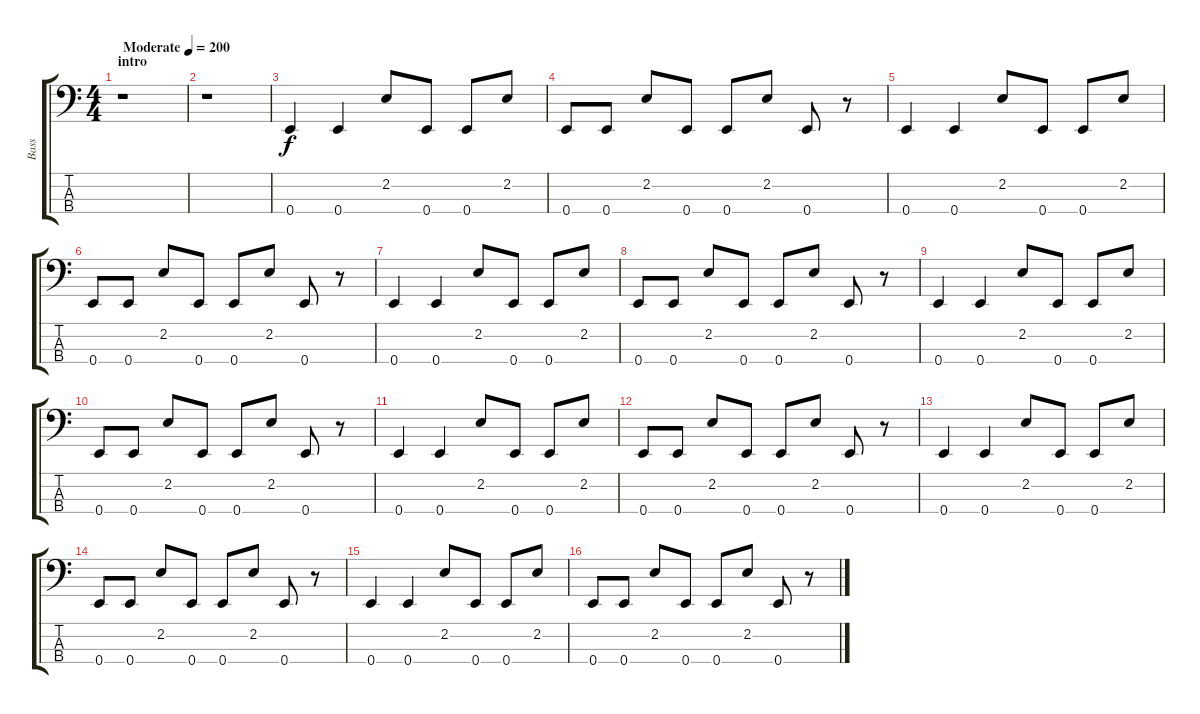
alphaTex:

\track ("Bass" "Bass") {instrument slapbass1}
\staff {score tabs}
\tuning (G2 D2 A1 E1) {hide}
\ts (4 4)
\section ("" "intro")
\tempo (200 "Moderate")
\clef f4
\ks c
r.1{dy f instrument slapbass1} |
r.1 |
0.4.4 0.4.4 2.2.8 0.4.8 0.4.8 2.2.8 |
0.4.8 0.4.8 2.2.8 0.4.8 0.4.8 2.2.8 0.4.8 r.8 |
0.4.4 0.4.4 2.2.8 0.4.8 0.4.8 2.2.8 |
0.4.8 0.4.8 2.2.8 0.4.8 0.4.8 2.2.8 0.4.8 r.8 |
0.4.4 0.4.4 2.2.8 0.4.8 0.4.8 2.2.8 |
0.4.8 0.4.8 2.2.8 0.4.8 0.4.8 2.2.8 0.4.8 r.8 |
0.4.4 0.4.4 2.2.8 0.4.8 0.4.8 2.2.8 |
0.4.8 0.4.8 2.2.8 0.4.8 0.4.8 2.2.8 0.4.8 r.8 |
0.4.4 0.4.4 2.2.8 0.4.8 0.4.8 2.2.8 |
0.4.8 0.4.8 2.2.8 0.4.8 0.4.8 2.2.8 0.4.8 r.8 |
0.4.4 0.4.4 2.2.8 0.4.8 0.4.8 2.2.8 |
0.4.8 0.4.8 2.2.8 0.4.8 0.4.8 2.2.8 0.4.8 r.8 |
0.4.4 0.4.4 2.2.8 0.4.8 0.4.8 2.2.8 |
0.4.8 0.4.8 2.2.8 0.4.8 0.4.8 2.2.8 0.4.8 r.8
